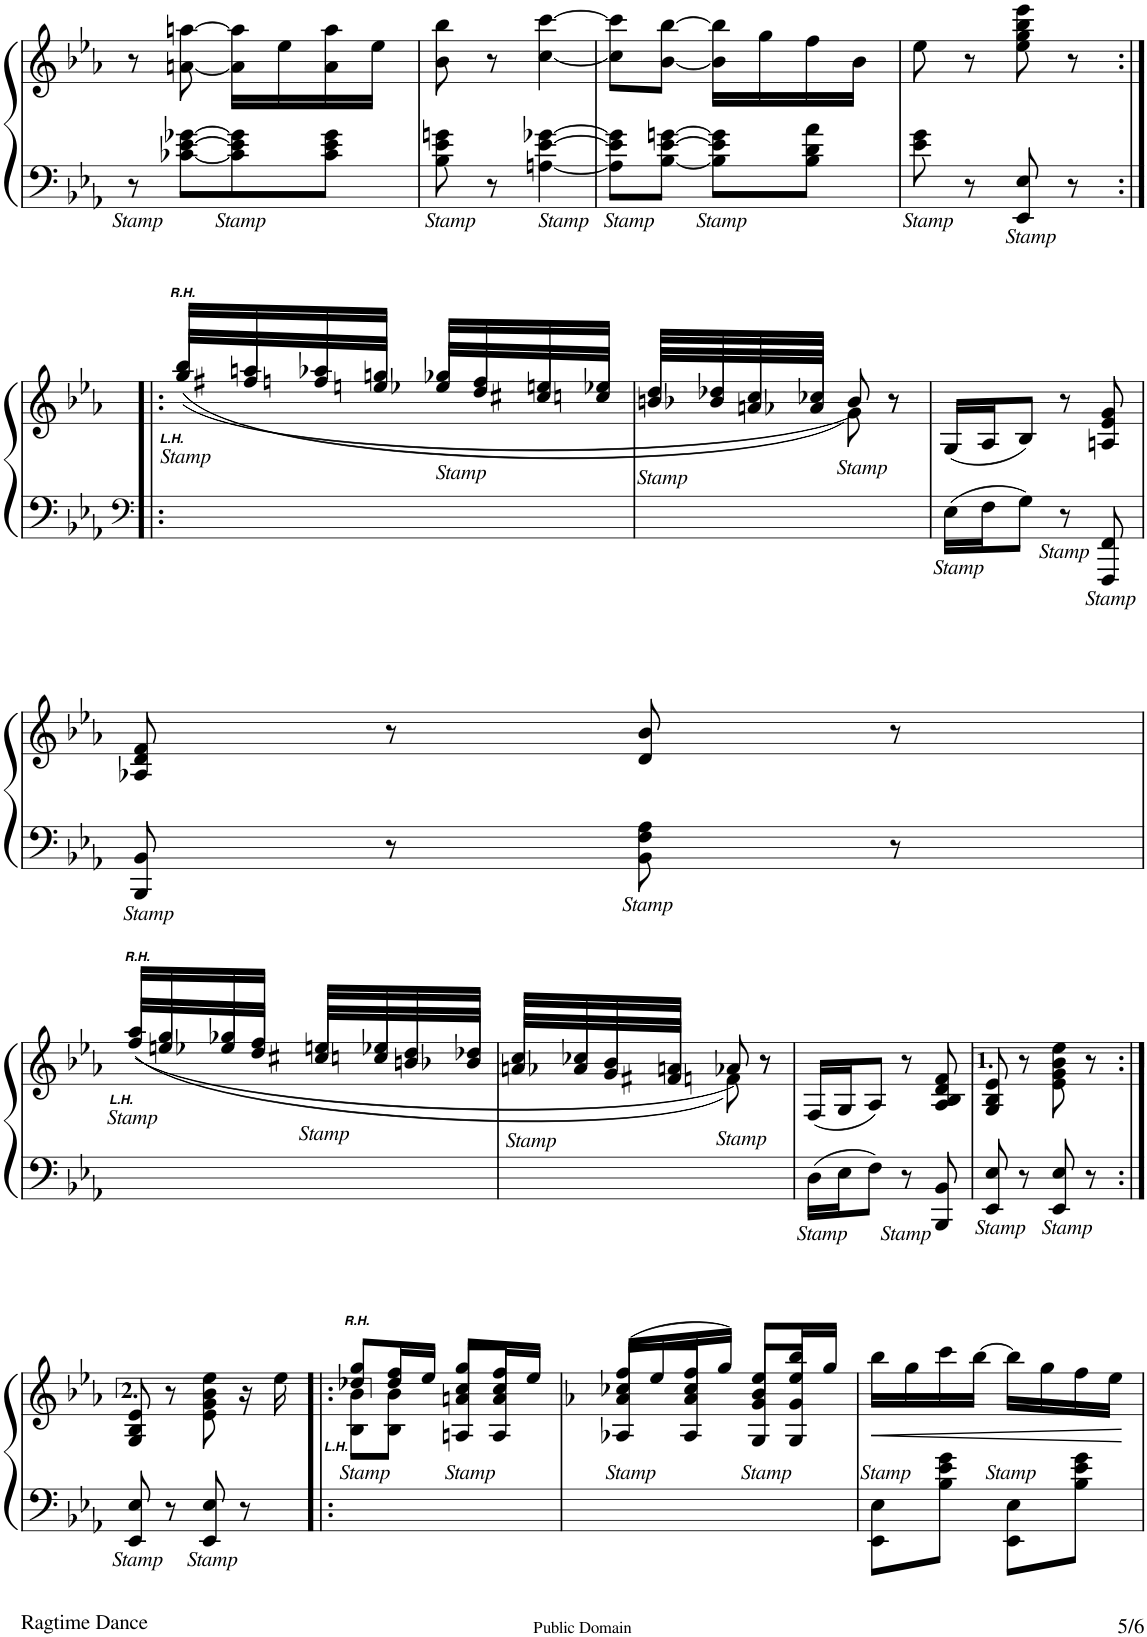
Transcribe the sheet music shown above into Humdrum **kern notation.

**kern	**kern	**dynam
*part1	*part1	*part1
*staff2	*staff1	*staff1/2
*I"Piano	*	*
*I'Pno.	*	*
!!LO:PB:g=z
*clefF4	*clefG2	*
*k[b-e-a-]	*k[b-e-a-]	*
*E-:	*E-:	*
*M2/4	*M2/4	*
=60	=60	=60
!LO:TX:b:i:t=Stamp	!	!
8r	8r	.
[8c-X\ [8e-\ [8g-X\L	[8an\ [8aan\	.
!LO:TX:b:i:t=Stamp	!	!
8c-\] 8e-\] 8g-\]	16a\] 16aa\]LL	.
.	16ee-\	.
8c-\ 8e-\ 8g-\J	16a\ 16aa\	.
.	16ee-\JJ	.
=61	=61	=61
!LO:TX:b:i:t=Stamp	!	!
8B-\ 8e-\ 8gn\	8b-\ 8bb-\	.
8r	8r	.
!LO:TX:b:i:t=Stamp	!	!
[4An\ [4e-\ [4g-X\	[4cc\ [4ccc\	.
=62	=62	=62
!LO:TX:b:i:t=Stamp	!	!
8A\] 8e-\] 8g-\]L	8cc\] 8ccc\]L	.
[8B-\ [8e-\ [8gn\J	[8b-\ [8bb-\J	.
!LO:TX:b:i:t=Stamp	!	!
8B-\] 8e-\] 8g\]L	16b-\] 16bb-\]LL	.
.	16gg\	.
8B-\ 8d\ 8a-\J	16ff\	.
.	16b-\JJ	.
=63	=63	=63
!LO:TX:b:i:t=Stamp	!	!
8e-\ 8g\	8ee-\	.
8r	8r	.
!LO:TX:b:i:t=Stamp	!	!
8EE-/ 8E-/	8ee-\ 8gg\ 8bb-\ 8eee-\	.
8r	8r	.
!!LO:LB:g=z
=64:|!|:	=64:|!|:	=64:|!|:
*clefF4	*	*
*	*^	*
!	!LO:TX:a:Bi:t=R.H.	!	!
!LO:TX:a:i:t=Stamp	!	!	!
!LO:TX:a:Bi:t=L.H.	!	!	!
4ryy	(16bb-/LL	(<16gg/LL	.
.	16aan/	16ff#X/	.
.	16aa-X/	16ffn/	.
.	16ggn/JJ	16een/JJ	.
!LO:TX:a:i:t=Stamp	!	!	!
4ryy	16gg-X/LL	16ee-X/LL	.
.	16ff/	16dd/	.
.	16een/	16cc#X/	.
.	16ee-X/JJ	16ccn/JJ	.
=65	=65	=65	=65
!LO:TX:a:i:t=Stamp	!	!	!
4ryy	16dd/LL	16bn/LL	.
.	16dd-X/	16b-X/	.
.	16cc/	16an/	.
.	16cc-X/JJ	16a-X/JJ	.
!LO:TX:a:i:t=Stamp	!	!	!
8ryy	8b-/)	8g\)	.
8r	8r	8ryy	.
=66	=66	=66	=66
!LO:TX:b:i:t=Stamp	!	!	!
*	*v	*v	*
16E-\LL	(16G/LL	.
16F\J	16A-/J	.
8G\J	8B-/J)	.
!LO:TX:b:i:t=Stamp	!	!
8r	8r	.
!LO:TX:b:i:t=Stamp	!	!
8FFF/ 8FF/	8An/ 8e-/ 8g/	.
!!LO:LB:g=z
=67	=67	=67
!LO:TX:b:i:t=Stamp	!	!
8BBB-/ 8BB-/	8A-X/ 8d/ 8f/	.
8r	8r	.
!LO:TX:b:i:t=Stamp	!	!
8BB-\ 8F\ 8A-\	8d/ 8b-/	.
8r	8r	.
!!LO:LB:g=z
=68	=68	=68
*	*^	*
!	!LO:TX:a:Bi:t=R.H.	!	!
!LO:TX:a:i:t=Stamp	!	!	!
!LO:TX:a:Bi:t=L.H.	!	!	!
4ryy	(16aa-/LL	(<16ff/LL	.
.	16gg/	16een/	.
.	16gg-X/	16ee-X/	.
.	16ff/JJ	16dd/JJ	.
!LO:TX:a:i:t=Stamp	!	!	!
4ryy	16een/LL	16cc#X/LL	.
.	16ee-X/	16ccn/	.
.	16dd/	16bn/	.
.	16dd-X/JJ	16b-X/JJ	.
=69	=69	=69	=69
!LO:TX:a:i:t=Stamp	!	!	!
4ryy	16cc/LL	16an/LL	.
.	16cc-X/	16a-X/	.
.	16b-/	16g/	.
.	16an/JJ	16f#X/JJ	.
!LO:TX:a:i:t=Stamp	!	!	!
8ryy	8a-X/)	8fn\)	.
8r	8r	8ryy	.
=70	=70	=70	=70
!LO:TX:b:i:t=Stamp	!	!	!
*	*v	*v	*
16D\LL	(16F/LL	.
16E-\J	16G/J	.
8F\J	8A-/J)	.
!LO:TX:b:i:t=Stamp	!	!
8r	8r	.
8BBB-/ 8BB-/	8A-/ 8B-/ 8d/ 8f/	.
=71	=71	=71
!LO:TX:b:i:t=Stamp	!	!
8EE-/ 8E-/	8G/ 8B-/ 8e-/	.
8r	8r	.
!LO:TX:b:i:t=Stamp	!	!
8EE-/ 8E-/	8e-\ 8g\ 8b-\ 8ee-\	.
8r	8r	.
!!LO:LB:g=z
=72:|!	=72:|!	=72:|!
!LO:TX:b:i:t=Stamp	!	!
8EE-/ 8E-/	8G/ 8B-/ 8e-/	.
8r	8r	.
!LO:TX:b:i:t=Stamp	!	!
8EE-/ 8E-/	8e-\ 8g\ 8b-\ 8ee-\	.
8r	16r	.
.	16ee-\	.
=73!|:	=73!|:	=73!|:
*	*^	*
!	!LO:TX:a:Bi:t=R.H.	!	!
!LO:TX:a:i:t=Stamp	!	!	!
!LO:TX:a:Bi:t=L.H.	!	!	!
4ryy	8dd-X/ 8gg/L	8B-\ 8b-\L	.
.	16dd-/ 16ff/L	8B-\ 8b-\J	.
.	16ee-/JJ	.	.
!LO:TX:a:i:t=Stamp	!	!	!
4ryy	8cc/ 8gg/L	8An/ 8an/L	.
.	16cc/ 16ff/L	8A/ 8a/J	.
.	16ee-/JJ	.	.
=74	=74	=74	=74
!LO:TX:a:i:t=Stamp	!	!	!
4ryy	(>16cc-X/ 16ff/LL	8A-X/ 8a-X/L	.
.	16ee-/	.	.
.	16cc-/ 16ff/	8A-/ 8a-/J	.
.	16gg/JJ)	.	.
!LO:TX:a:i:t=Stamp	!	!	!
4ryy	8b-/ 8ee-/L	8G/ 8g/L	.
.	16ee-/ 16bb-/L	8G/ 8g/J	.
.	16gg/JJ	.	.
*	*v	*v	*
=75	=75	=75
!LO:TX:a:i:t=Stamp	!	!
!	!	!LO:HP:b
8EE-\ 8E-\L	16bb-\LL	<
.	16gg\	.
8B-\ 8e-\ 8g\J	16ccc\	.
.	[16bb-\JJ	.
!LO:TX:a:i:t=Stamp	!	!
8EE-\ 8E-\L	16bb-\LL]	.
.	16gg\	.
8B-\ 8e-\ 8g\J	16ff\	.
.	16ee-\JJ	.
.	.	[
=	=	=
*-	*-	*-
